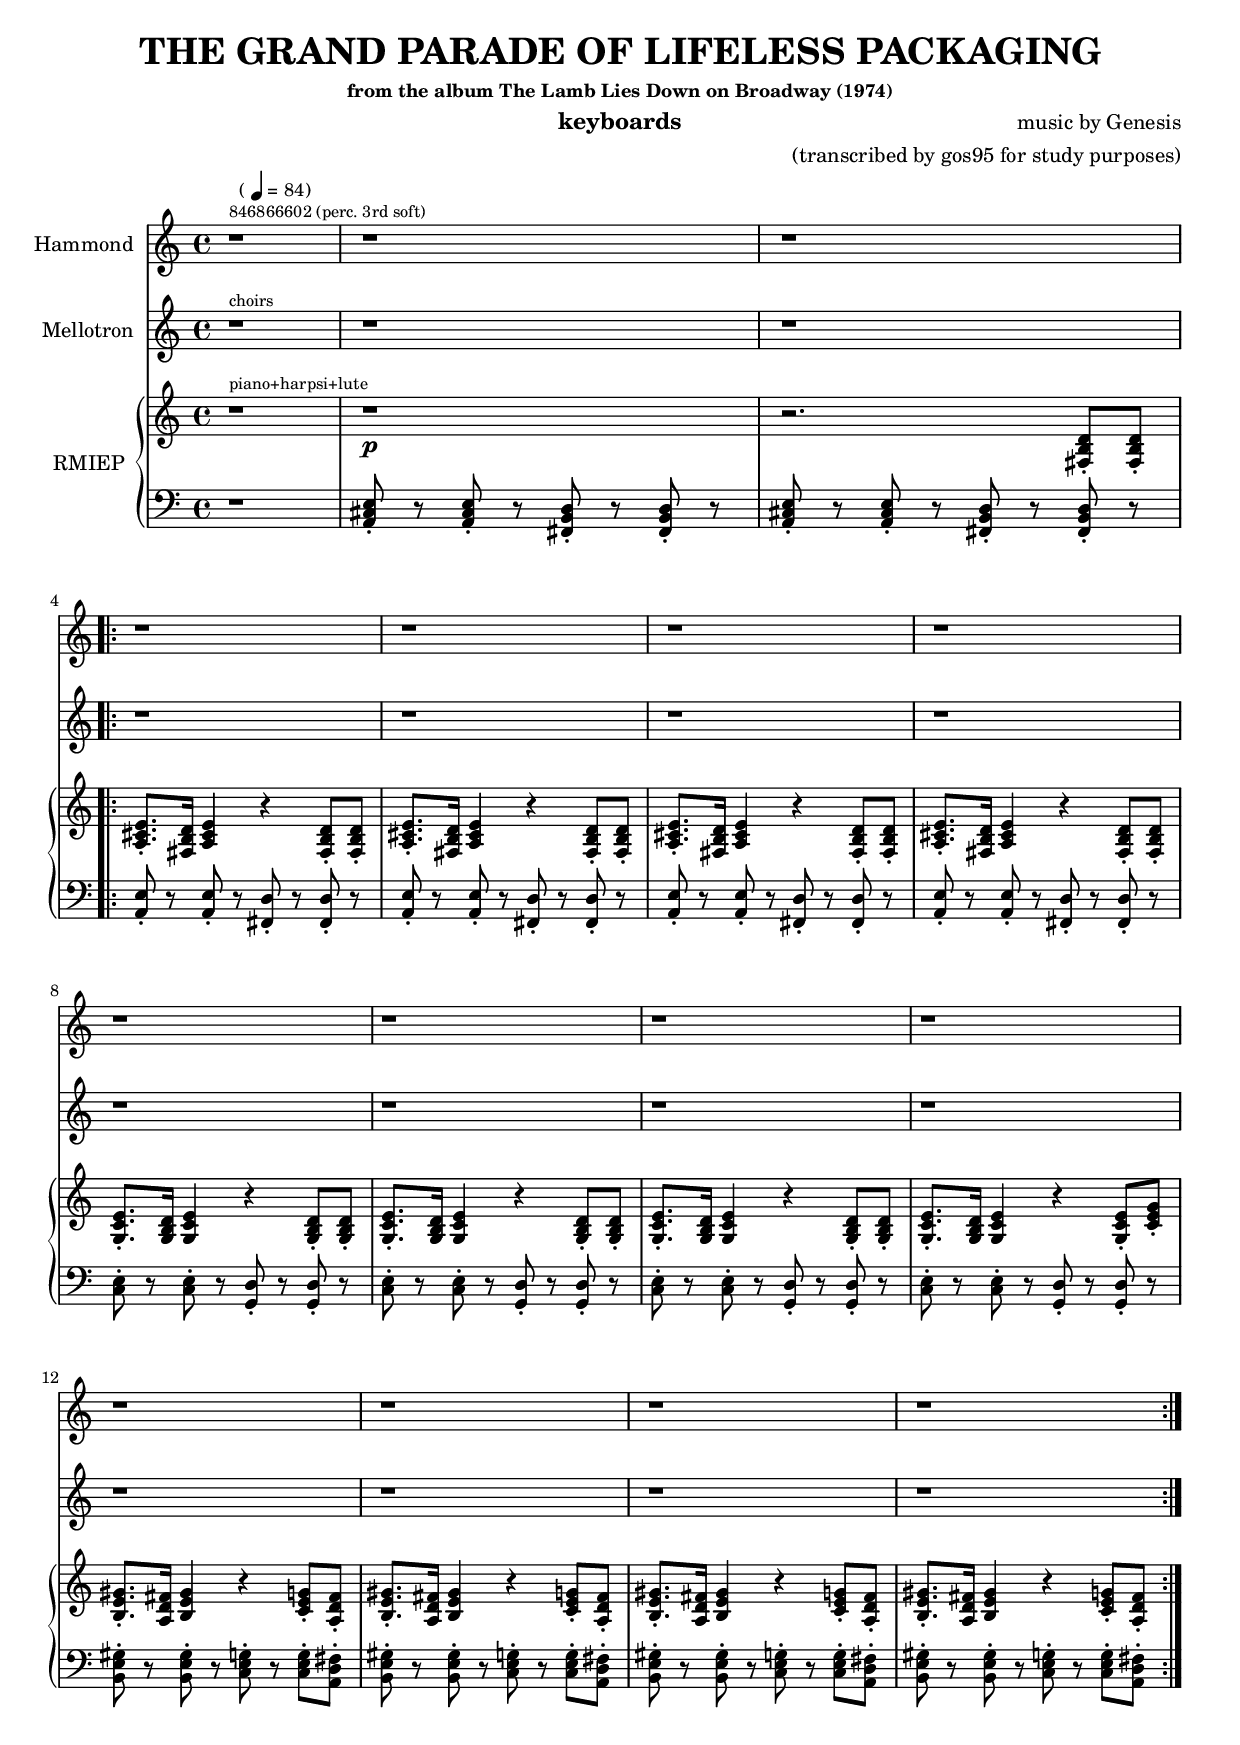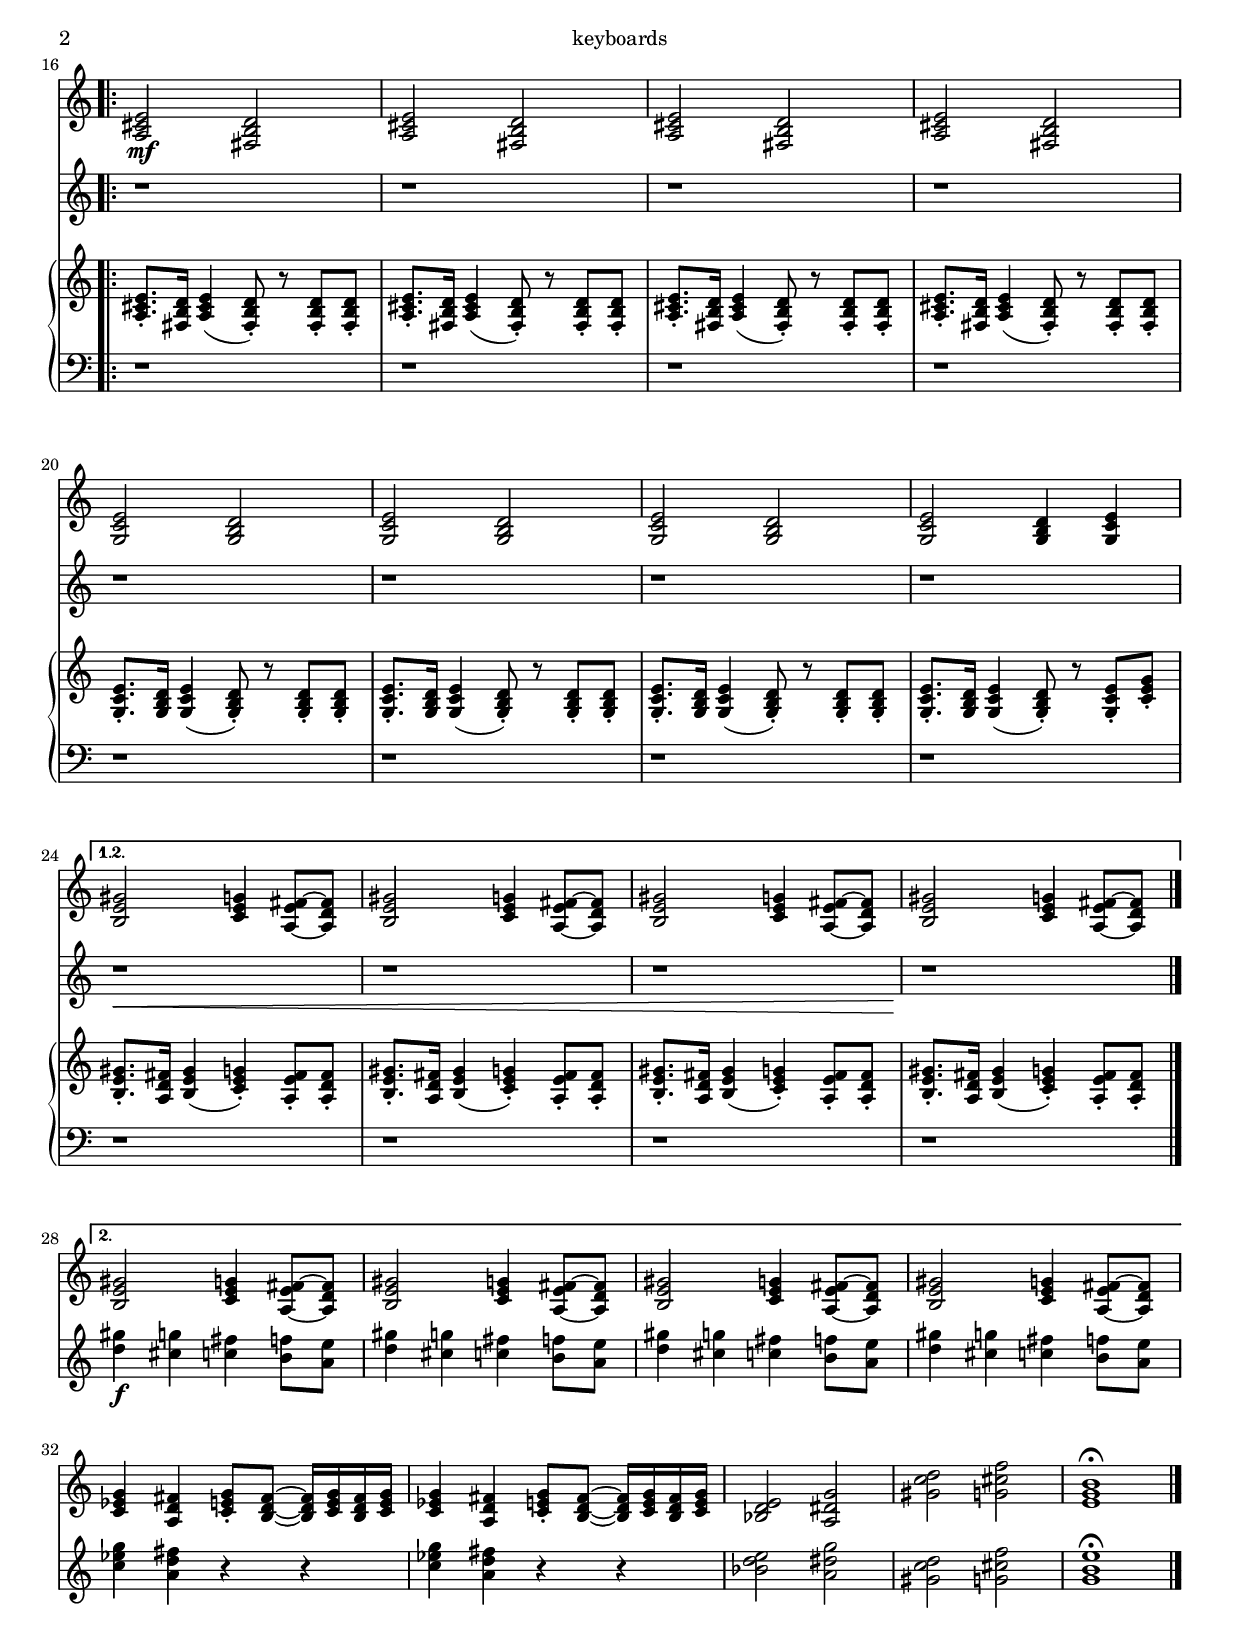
% ===========================================================================================================
% the-grand-parade-of-lifeless-packaging.ly
%  _____ _        ___            _       ___ _    _      ___   __ _____ _         ___                 _    
% |_   _| |_  ___| _ ) __ _ _ _ | |__ __/ __(_)__| |___ / _ \ / _|_   _| |_  ___ / __|___ _ _  ___ __(_)___
%   | | | ' \/ -_) _ \/ _` | ' \| / /(_-<__ \ / _` / -_) (_) |  _| | | | ' \/ -_) (_ / -_) ' \/ -_|_-< (_-<
%   |_| |_||_\___|___/\__,_|_||_|_\_\/__/___/_\__,_\___|\___/|_|   |_| |_||_\___|\___\___|_||_\___/__/_/__/
%                                                                                                          
% Copyright (c) 2018 Alessandro Fraschetti (mail: gos95@gommagomma.net)
%
% Permission is hereby granted, free of charge, to any person obtaining a copy
% of this software and associated documentation files (the "Software"), to deal
% in the Software without restriction, including without limitation the rights
% to use, copy, modify, merge, publish, distribute, sublicense, and/or sell
% copies of the Software, and to permit persons to whom the Software is
% furnished to do so, subject to the following conditions:
% 
% The above copyright notice and this permission notice shall be included in all
% copies or substantial portions of the Software.
% 
% THE SOFTWARE IS PROVIDED "AS IS", WITHOUT WARRANTY OF ANY KIND, EXPRESS OR
% IMPLIED, INCLUDING BUT NOT LIMITED TO THE WARRANTIES OF MERCHANTABILITY,
% FITNESS FOR A PARTICULAR PURPOSE AND NONINFRINGEMENT. IN NO EVENT SHALL THE
% AUTHORS OR COPYRIGHT HOLDERS BE LIABLE FOR ANY CLAIM, DAMAGES OR OTHER
% LIABILITY, WHETHER IN AN ACTION OF CONTRACT, TORT OR OTHERWISE, ARISING FROM,
% OUT OF OR IN CONNECTION WITH THE SOFTWARE OR THE USE OR OTHER DEALINGS IN THE
% SOFTWARE.
% ===========================================================================================================


\version "2.12.3"
#(ly:set-option 'delete-intermediate-files #t)
#(set-global-staff-size 18)


% ===========================================================================================================
% ------------------------------------------  S E C T I O N S  ----------------------------------------------
% ===========================================================================================================


% ----------------------------------------------------------------------------
% RMI+RMI LA-SIm INTRO
% ----------------------------------------------------------------------------
rmiRightLaSimIntro = \relative c {
    r1 ^\markup { \tiny { "piano+harpsi+lute" } }
    r1 \p
    r2.																								<fis b d>8\staccato <fis b d>8\staccato
}
rmiLeftLaSimIntro = \relative c {
    r1
    <a cis e>8\staccato r			<a cis e>8\staccato	r			<fis b d>8\staccato r			<fis b d>8\staccato r
    <a cis e>8\staccato	r			<a cis e>8\staccato	r			<fis b d>8\staccato	r			<fis b d>8\staccato r
}
% ----------------------------------------------------------------------------
% RMI+RMI LA-SIm
% ----------------------------------------------------------------------------
rmiRightLaSim = \relative c' {
	<a cis e>8.\staccato 	<fis b d>16	<a cis e>4					r4								<fis b d>8\staccato <fis b d>8\staccato
	<a cis e>8.\staccato 	<fis b d>16	<a cis e>4					r4								<fis b d>8\staccato <fis b d>8\staccato
	<a cis e>8.\staccato 	<fis b d>16	<a cis e>4					r4								<fis b d>8\staccato <fis b d>8\staccato
	<a cis e>8.\staccato 	<fis b d>16	<a cis e>4					r4								<fis b d>8\staccato <fis b d>8\staccato
}
rmiLeftLaSim = \relative c {
    <a  e'>8\staccato r			<a  e'>8\staccato r			<fis d'>8\staccato r			<fis d'>8\staccato r
	<a  e'>8\staccato r			<a  e'>8\staccato r			<fis d'>8\staccato r			<fis d'>8\staccato r
	<a  e'>8\staccato r			<a  e'>8\staccato r			<fis d'>8\staccato r			<fis d'>8\staccato r
	<a  e'>8\staccato r			<a  e'>8\staccato r			<fis d'>8\staccato r			<fis d'>8\staccato r
}
% ----------------------------------------------------------------------------
% RMI+RMI DO-SOL
% ----------------------------------------------------------------------------
rmiRightDoSol = \relative c' {
	<g c e>8.\staccato 		<g b d>16		<g c e>4				r4								<g b d>8\staccato <g b d>8\staccato
    <g c e>8.\staccato 		<g b d>16		<g c e>4				r4								<g b d>8\staccato <g b d>8\staccato
    <g c e>8.\staccato 		<g b d>16		<g c e>4				r4								<g b d>8\staccato <g b d>8\staccato
	<g c e>8.\staccato 		<g b d>16		<g c e>4				r4								<g c e>8\staccato <c e g>8\staccato
}
rmiLeftDoSol = \relative c {
	<c e>8\staccato r				<c e>8\staccato r				<g d'>8\staccato r				<g d'>8\staccato r
    <c e>8\staccato r				<c e>8\staccato r				<g d'>8\staccato r				<g d'>8\staccato r
	<c e>8\staccato r				<c e>8\staccato r				<g d'>8\staccato r				<g d'>8\staccato r
	<c e>8\staccato r				<c e>8\staccato r				<g d'>8\staccato r				<g d'>8\staccato r
}
% ----------------------------------------------------------------------------
% RMI+RMI MI-RE-DO
% ----------------------------------------------------------------------------
rmiRightMiReDo = \relative c' {
	<b e gis>8.\staccato 	<a d fis>16	<b e gis>4					r4								<c e g>8\staccato <a d fis>8\staccato
    <b e gis>8.\staccato 	<a d fis>16	<b e gis>4					r4								<c e g>8\staccato <a d fis>8\staccato
	<b e gis>8.\staccato 	<a d fis>16	<b e gis>4					r4								<c e g>8\staccato <a d fis>8\staccato
	<b e gis>8.\staccato 	<a d fis>16	<b e gis>4					r4								<c e g>8\staccato <a d fis>8\staccato
}
rmiLeftMiReDo = \relative c {
	<b e gis>8\staccato r			<b e gis>8\staccato r			<c e g>8\staccato r				<c e g>8\staccato <a d fis>8\staccato
    <b e gis>8\staccato r			<b e gis>8\staccato r			<c e g>8\staccato r				<c e g>8\staccato <a d fis>8\staccato
	<b e gis>8\staccato r			<b e gis>8\staccato r			<c e g>8\staccato r				<c e g>8\staccato <a d fis>8\staccato
	<b e gis>8\staccato r			<b e gis>8\staccato r			<c e g>8\staccato r				<c e g>8\staccato <a d fis>8\staccato
}


% ----------------------------------------------------------------------------
% HAMMOND+RMI LA-SIm
% ----------------------------------------------------------------------------
hammondLaSim = \relative c' {
	<a cis e>2	\mf													<fis b d>2
	<a cis e>2														<fis b d>2
	<a cis e>2														<fis b d>2
	<a cis e>2														<fis b d>2
}
rmiLaSim = \relative c' {
	<a cis e>8.\staccato 	<fis b d>16		<a cis e>4(				<fis b d>8\staccato) r8			<fis b d>8\staccato <fis b d>8\staccato
	<a cis e>8.\staccato 	<fis b d>16		<a cis e>4(				<fis b d>8\staccato) r8			<fis b d>8\staccato <fis b d>8\staccato
	<a cis e>8.\staccato 	<fis b d>16		<a cis e>4(				<fis b d>8\staccato) r8			<fis b d>8\staccato <fis b d>8\staccato
	<a cis e>8.\staccato 	<fis b d>16		<a cis e>4(				<fis b d>8\staccato) r8			<fis b d>8\staccato <fis b d>8\staccato
}
% ----------------------------------------------------------------------------
% HAMMOND+RMI DO-SOL
% ----------------------------------------------------------------------------
hammondDoSol = \relative c' {
	<g c e>2		 												<g b d>2
    <g c e>2														<g b d>2
    <g c e>2														<g b d>2
	<g c e>2														<g b d>4						<g c e>4 
}
rmiDoSol = \relative c' {
	<g c e>8.\staccato 		<g b d>16		<g c e>4(				<g b d>8\staccato) r8			<g b d>8\staccato <g b d>8\staccato
    <g c e>8.\staccato 		<g b d>16		<g c e>4(				<g b d>8\staccato) r8			<g b d>8\staccato <g b d>8\staccato
    <g c e>8.\staccato 		<g b d>16		<g c e>4(				<g b d>8\staccato) r8			<g b d>8\staccato <g b d>8\staccato
	<g c e>8.\staccato 		<g b d>16		<g c e>4(				<g b d>8\staccato) r8			<g c e>8\staccato <c e g>8\staccato
}
% ----------------------------------------------------------------------------
% HAMMOND+RMI MI-RE-DO
% ----------------------------------------------------------------------------
hammondMiReDo = \relative c' {
	<b e gis>2 														<c e g>4 						<a e' fis>8~ <a d fis>8
    <b e gis>2 														<c e g>4 						<a e' fis>8~ <a d fis>8
    <b e gis>2 														<c e g>4 						<a e' fis>8~ <a d fis>8
	<b e gis>2 														<c e g>4 						<a e' fis>8~ <a d fis>8
}
rmiMiReDo = \relative c' {
	<b e gis>8.\staccato 	<a d fis>16		<b e gis>4(				<c e g>4\staccato)				<a e' fis>8\staccato <a d fis>8\staccato
    <b e gis>8.\staccato 	<a d fis>16		<b e gis>4(				<c e g>4\staccato)				<a e' fis>8\staccato <a d fis>8\staccato
	<b e gis>8.\staccato 	<a d fis>16		<b e gis>4(				<c e g>4\staccato)				<a e' fis>8\staccato <a d fis>8\staccato
	<b e gis>8.\staccato 	<a d fis>16		<b e gis>4(				<c e g>4\staccato)				<a e' fis>8\staccato <a d fis>8\staccato
}
% ----------------------------------------------------------------------------
% HAMMOND+MELLOTRON MI-RE-DO
% ----------------------------------------------------------------------------
mellotronMiReDo = \relative c'' {
    <d gis>4	\f					<cis g'>4						<c fis>4						<b f'>8 <a e'>8
	<d gis>4						<cis g'>4						<c fis>4						<b f'>8 <a e'>8
	<d gis>4						<cis g'>4						<c fis>4						<b f'>8 <a e'>8
	<d gis>4						<cis g'>4						<c fis>4						<b f'>8 <a e'>8
}
% ----------------------------------------------------------------------------
% HAMMOND+MELLOTRON FINALE
% ----------------------------------------------------------------------------
hammondFinale = \relative c' {
    <c ees g>4						<a d fis>4						<c e g>8\staccato <b d fis>8~	<b d fis>16 <c e g> <b d fis> <c e g>
	<c ees g>4						<a d fis>4						<c e g>8\staccato <b d fis>8~	<b d fis>16 <c e g> <b d fis> <c e g>
	<bes d e>2														<a dis g>2
	<gis' c d>2														<g cis f>2
	<e g b>1 \fermata
}
mellotronFinale = \relative c' {
    <c' ees g>4						<a d fis>4						r4							r4
	<c ees g>4						<a d fis>4						r4							r4
	<bes d e>2														<a dis g>2
	<gis c d>2														<g cis f>2
	<g b e>1 \fermata
}
% ----------------------------------------------------------------------------



% ===========================================================================================================
% --------------------------------------------  B U I L D  --------------------------------------------------
% ===========================================================================================================
hammond = {
    \relative c'
    r1 ^\markup { \tiny { "846866602 (perc. 3rd soft)" } }
	r1
	r1						\break

	\repeat volta 2 {
	    r1 r1 r1 r1			\break
	    r1 r1 r1 r1			\break
	    r1 r1 r1 r1			\break
	}
    \repeat volta 2 {
	    \hammondLaSim		\break
	    \hammondDoSol		\break
	} \alternative {
	  { \hammondMiReDo		\break}
	  { \hammondMiReDo		\break}
	}

    \hammondFinale
	\bar "|."
}
mellotron = {
    r1 ^\markup { \tiny { "choirs" } }
	r1
	r1						\break

    \repeat volta 2 {
	    r1 r1 r1 r1			\break
	    r1 r1 r1 r1			\break
	    r1 r1 r1 r1			\break
    }
	\repeat volta 2 {
        r1 r1 r1 r1			\break
	    r1 r1 r1 r1			\break
	} \alternative {
	  { r1 \< r1 r1 r1 \!	\break}
	  { \mellotronMiReDo	\break}
	}

    \mellotronFinale
	\bar "|."
}
rmiRight = {
    \rmiRightLaSimIntro 	\break

	\repeat volta 2 {
	    \rmiRightLaSim  	\break
	    \rmiRightDoSol  	\break
	    \rmiRightMiReDo		\break
	}
	\repeat volta 2 {
	    \rmiLaSim			\break
	    \rmiDoSol			\break
	} \alternative {
	  { \rmiMiReDo			\break}
%	  { r1 r1 r1 r1			\break}
	}

%	r1 r1 r1 r1
%	r1
	\bar "|."
}
rmiLeft = {
    \clef bass
	\rmiLeftLaSimIntro		\break

    \repeat volta 2 {
	    \rmiLeftLaSim		\break
	    \rmiLeftDoSol		\break
        \rmiLeftMiReDo		\break
	}
    \repeat volta 2 {
        r1 r1 r1 r1			\break
	    r1 r1 r1 r1			\break
	} \alternative {
	  { r1 r1 r1 r1			\break}
%	  { r1 r1 r1 r1			\break}
	}

%	r1 r1 r1 r1
%	r1
	\bar "|."
}


% ===========================================================================================================
% ---------------------------------------------  B O O K  ---------------------------------------------------
% ===========================================================================================================
\book {

    \header {
        title       = \markup {\larger "THE GRAND PARADE OF LIFELESS PACKAGING"}
	    subtitle    = ""
	    subsubtitle = "from the album The Lamb Lies Down on Broadway (1974)"
        instrument  = "keyboards"
        composer    = "music by Genesis"
        arranger    = "(transcribed by gos95 for study purposes)"
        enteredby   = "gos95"
        piece       = \markup { \bold "                             " \smaller { (\note #"4"#1 = 84) } }
%		copyright   = "Copyright (c) 2018 Alessandro Fraschetti (mail: gos95@gommagomma.net)"
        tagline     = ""
    }

    \score {
    <<
        \new Staff = "Hammond" \with { midiInstrument = #"drawbar organ" }
        <<
            \set Staff.instrumentName = \markup { "Hammond" }
            \clef violin
	        \key c \major
            \time 4/4
	        \hammond
        >>
        \new Staff = "Mellotron" \with { midiInstrument = #"choir aahs" }
        <<
            \set Staff.instrumentName = \markup { "Mellotron" }
            \clef violin
	        \key c \major
            \time 4/4
	        \mellotron
        >>
        \new PianoStaff = "RMIEP" \with { midiInstrument = #"acoustic guitar (nylon)" }
        <<
            \set PianoStaff.instrumentName = \markup { "RMIEP" }
	        \new Staff = upper \rmiRight
	        \new Staff = lower \rmiLeft
        >>
    >>
    \layout { \context { \override VerticalAlignment #'forced-distance = #8 } }
    \midi { \context { \Score tempoWholesPerMinute = #(ly:make-moment 84 4) } }
    }
}
% ===========================================================================================================
